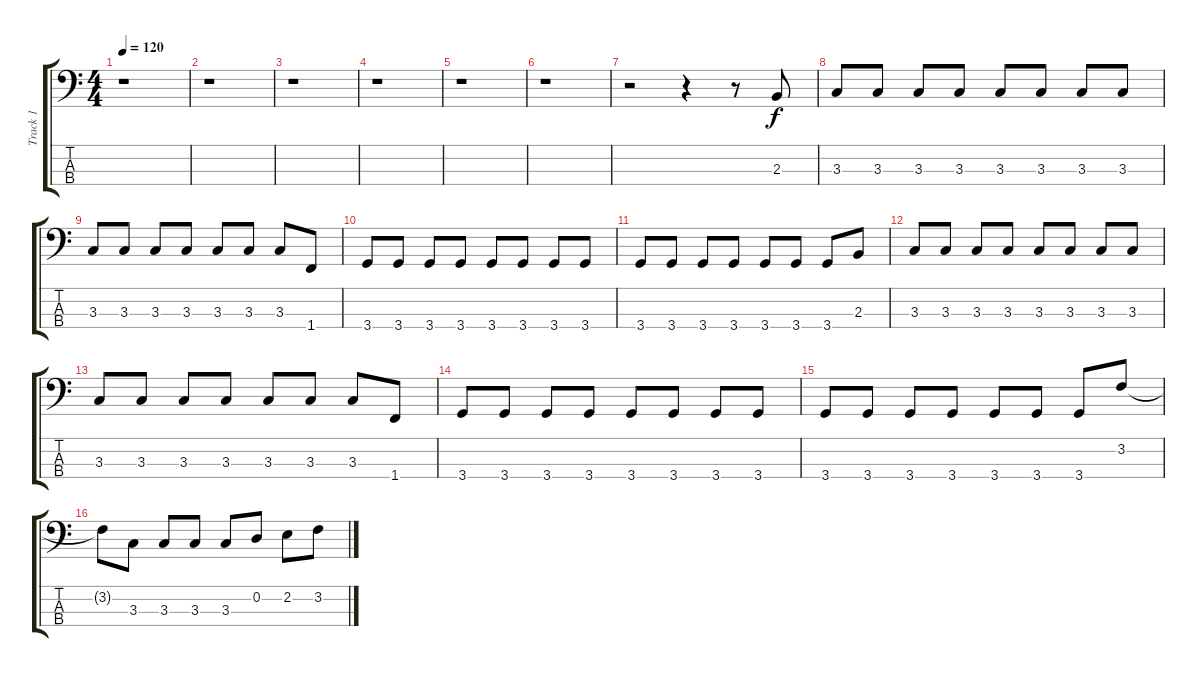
\track ("Track 1" "Track 1") {instrument electricbassfinger}
\staff {score tabs}
\tuning (G2 D2 A1 E1) {hide}
\ts (4 4)
\tempo 120
\clef f4
\ks c
r.1{dy f} |
r.1 |
r.1 |
r.1 |
r.1 |
r.1 |
r.2 r.4 r.8 2.3.8 |
3.3.8 3.3.8 3.3.8 3.3.8 3.3.8 3.3.8 3.3.8 3.3.8 |
3.3.8 3.3.8 3.3.8 3.3.8 3.3.8 3.3.8 3.3.8 1.4.8 |
3.4.8 3.4.8 3.4.8 3.4.8 3.4.8 3.4.8 3.4.8 3.4.8 |
3.4.8 3.4.8 3.4.8 3.4.8 3.4.8 3.4.8 3.4.8 2.3.8 |
3.3.8 3.3.8 3.3.8 3.3.8 3.3.8 3.3.8 3.3.8 3.3.8 |
3.3.8 3.3.8 3.3.8 3.3.8 3.3.8 3.3.8 3.3.8 1.4.8 |
3.4.8 3.4.8 3.4.8 3.4.8 3.4.8 3.4.8 3.4.8 3.4.8 |
3.4.8 3.4.8 3.4.8 3.4.8 3.4.8 3.4.8 3.4.8 3.2.8 |
3.2{t}.8 3.3.8 3.3.8 3.3.8 3.3.8 0.2.8 2.2.8 3.2.8
